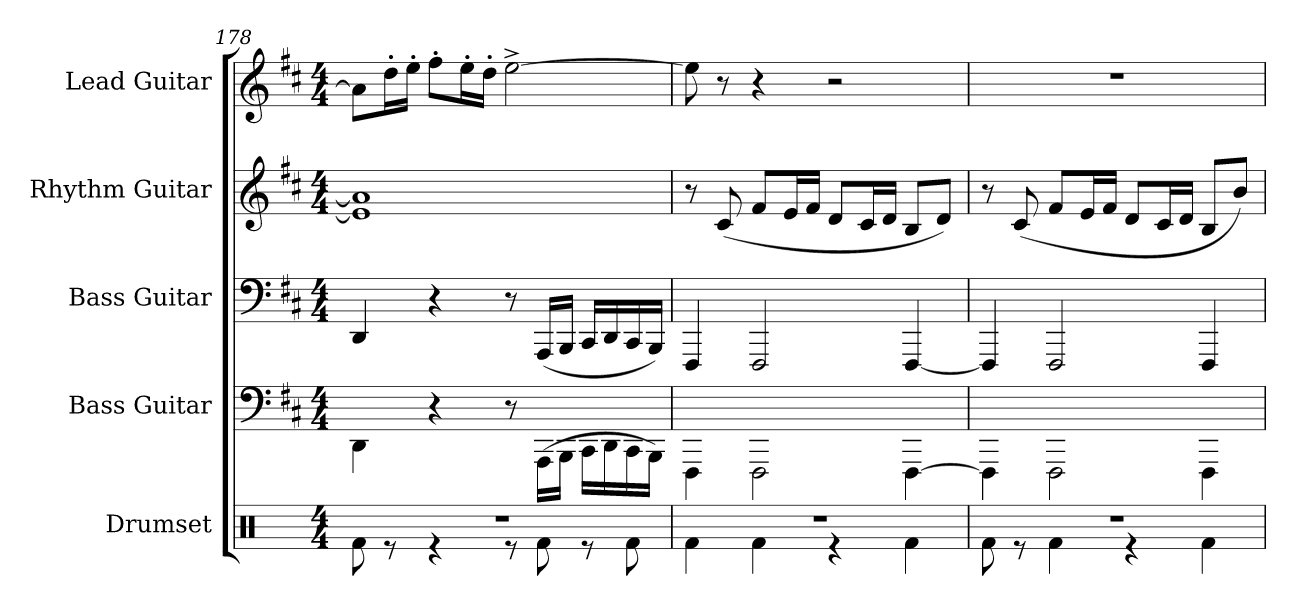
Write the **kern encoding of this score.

**kern	**kern	**kern	**kern	**kern
*part5	*part4	*part3	*part2	*part1
*staff5	*staff4	*staff3	*staff2	*staff1
*I"Drumset	*I"Bass Guitar	*I"Bass Guitar	*I"Rhythm Guitar	*I"Lead Guitar
*I'Drs.	*I'Bass	*I'Bass	*I'Rt.	*I'Ld.
*clefX	*	*clefF4	*clefG2	*clefG2
*k[]	*k[f#c#]	*k[f#c#]	*k[f#c#]	*k[f#c#]
*M4/4	*M4/4	*M4/4	*M4/4	*M4/4
=178	=178	=178	=178	=178
*^	*	*	*	*
1r	8Rf\	4DD\	4DD/	1e] 1a]	8a\L]
.	8r	.	.	.	16dd'\L
.	.	.	.	.	16ee'\JJ
.	4r	4r	4r	.	8ff#'\L
.	.	.	.	.	16ee'\L
.	.	.	.	.	16dd'\JJ
.	8r	8r	8r	.	[2ee^\
.	8Rf\	(16AAA\LL	(16AAA/LL	.	.
.	.	16BBB\JJ	16BBB/JJ	.	.
.	8r	16CC#\LL	16CC#/LL	.	.
.	.	16DD\	16DD/	.	.
.	8Rf\	16CC#\	16CC#/	.	.
.	.	16BBB\JJ)	16BBB/JJ)	.	.
=179	=179	=179	=179	=179	=179
1r	4Rf\	4FFF#\	4FFF#/	8r	8ee\]
.	.	.	.	(8c#/	8r
.	4Rf\	2FFF#\	2FFF#/	8f#/L	4r
.	.	.	.	16e/L	.
.	.	.	.	16f#/JJ	.
.	4r	.	.	8d/L	2r
.	.	.	.	16c#/L	.
.	.	.	.	16d/JJ	.
.	4Rf\	[4FFF#\	[4FFF#/	8B/L	.
.	.	.	.	8d/J)	.
!!LO:LB:g=z
=180	=180	=180	=180	=180	=180
1r	8Rf\	4FFF#\]	4FFF#/]	8r	1r
.	8r	.	.	(8c#/	.
.	4Rf\	2FFF#\	2FFF#/	8f#/L	.
.	.	.	.	16e/L	.
.	.	.	.	16f#/JJ	.
.	4r	.	.	8d/L	.
.	.	.	.	16c#/L	.
.	.	.	.	16d/JJ	.
.	4Rf\	4FFF#\	4FFF#/	8B/L	.
.	.	.	.	8b/J)	.
*v	*v	*	*	*	*
=	=	=	=	=
*-	*-	*-	*-	*-
